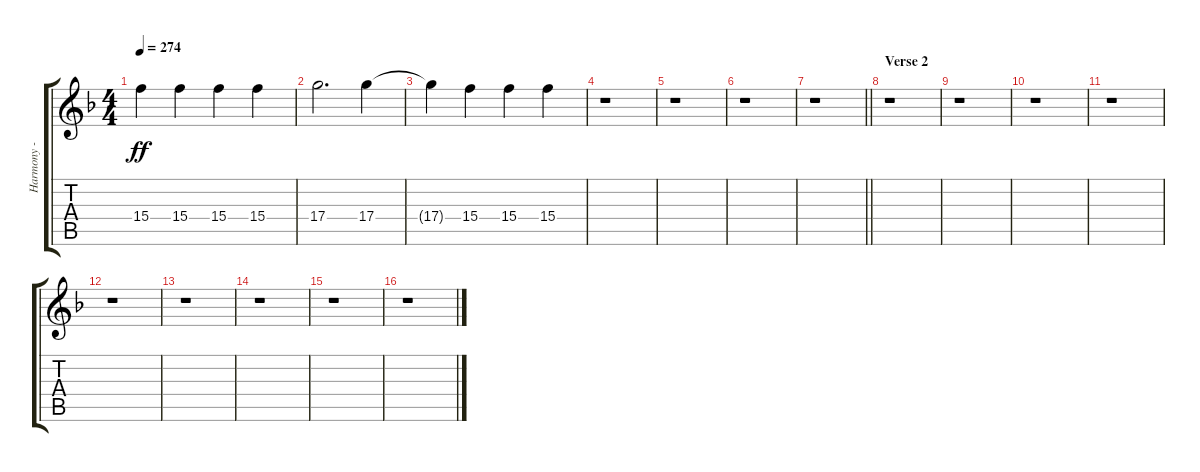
\track ("Harmony - left" "Harmony - ") {instrument distortionguitar}
\staff {score tabs}
\tuning (E4 B3 G3 D3 A2 D2) {hide}
\ts (4 4)
\tempo 274
\clef g2
\ks dminor
15.4{t}.4{dy ff} 15.4.4 15.4.4 15.4.4 |
17.4.2{d} 17.4.4 |
17.4{t}.4 15.4.4 15.4.4 15.4.4 |
r.1 |
r.1 |
r.1 |
\barLineRight lightlight
r.1 |
\section ("" "Verse 2")
r.1 |
r.1 |
r.1 |
r.1 |
r.1 |
r.1 |
r.1 |
r.1 |
r.1
